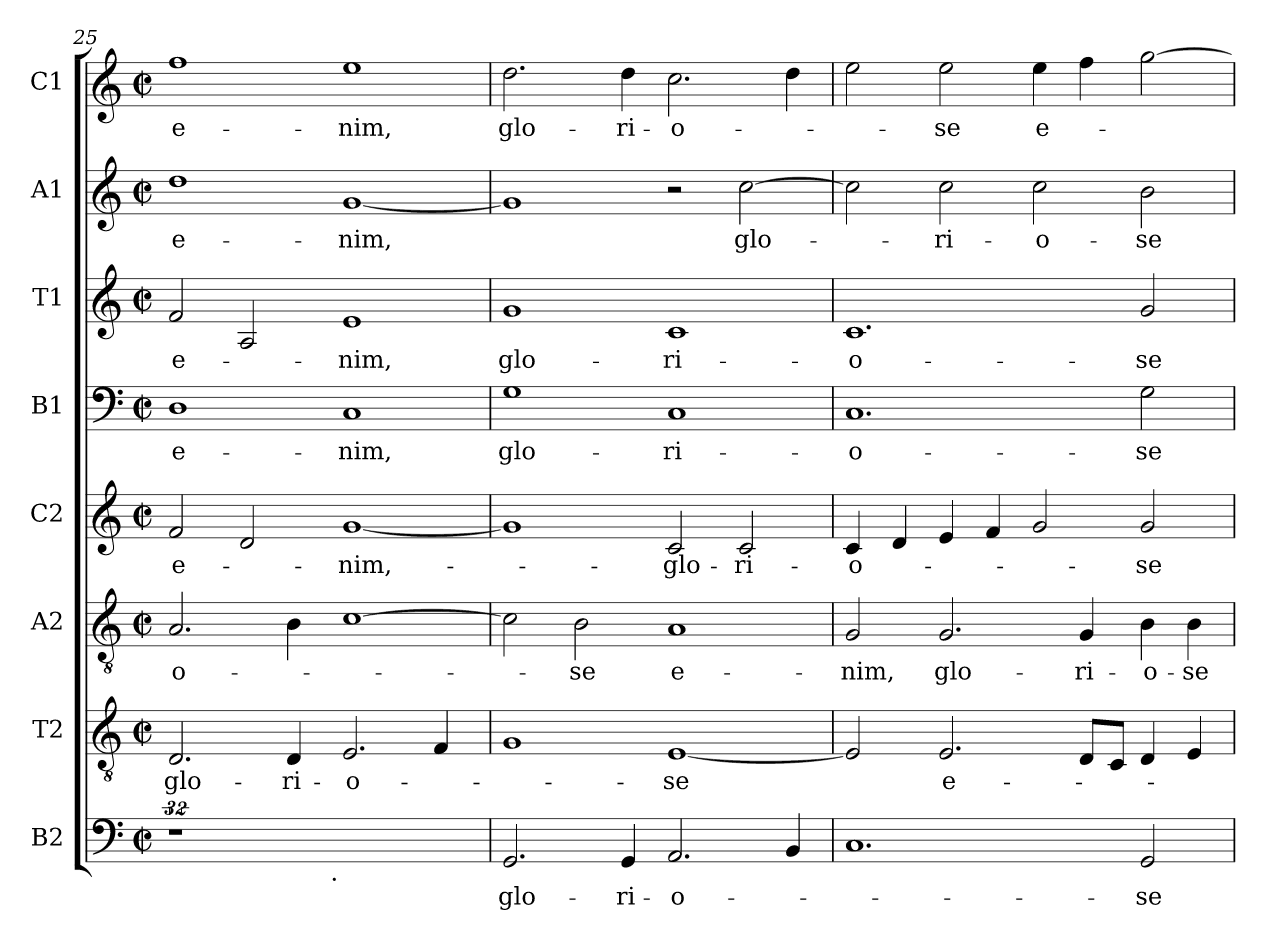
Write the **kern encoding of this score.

**kern	**text	**kern	**text	**kern	**text	**kern	**text	**kern	**text	**kern	**text	**kern	**text	**kern	**text
*part8	*part8	*part7	*part7	*part6	*part6	*part5	*part5	*part4	*part4	*part3	*part3	*part2	*part2	*part1	*part1
*staff8	*staff8	*staff7	*staff7	*staff6	*staff6	*staff5	*staff5	*staff4	*staff4	*staff3	*staff3	*staff2	*staff2	*staff1	*staff1
*I"B2	*	*I"T2	*	*I"A2	*	*I"C2	*	*I"B1	*	*I"T1	*	*I"A1	*	*I"C1	*
*I'B2	*	*I'T2	*	*I'A2	*	*I'C2	*	*I'B1	*	*I'T1	*	*I'A1	*	*I'C1	*
*clefF4	*	*clefGv2	*	*clefGv2	*	*clefG2	*	*clefF4	*	*clefG2	*	*clefG2	*	*clefG2	*
*k[]	*	*k[]	*	*k[]	*	*k[]	*	*k[]	*	*k[]	*	*k[]	*	*k[]	*
*C:	*	*C:	*	*C:	*	*C:	*	*C:	*	*C:	*	*C:	*	*C:	*
*M2/2	*	*M2/2	*	*M2/2	*	*M2/2	*	*M2/2	*	*M2/2	*	*M2/2	*	*M2/2	*
*met(c|)	*	*met(c|)	*	*met(c|)	*	*met(c|)	*	*met(c|)	*	*met(c|)	*	*met(c|)	*	*met(c|)	*
=25	=25	=25	=25	=25	=25	=25	=25	=25	=25	=25	=25	=25	=25	=25	=25
!	!	!	!LO:LY:b	!	!LO:LY:b	!	!LO:LY:b	!	!LO:LY:b	!	!LO:LY:b	!	!LO:LY:b	!	!LO:LY:b
32%31r	.	2.D/	glo-	2.A/	-o-	2f/	e-	1D	e-	2f/	e-	1dd	e-	1ff	e-
.	.	.	.	.	.	2d/	.	.	.	2A/	.	.	.	.	.
!	!	!	!LO:LY:b	!	!	!	!	!	!	!	!	!	!	!	!
.	.	4D/	-ri-	4B\	.	.	.	.	.	.	.	.	.	.	.
!LO:TX:b:t=.	!	!	!	!	!	!	!	!	!	!	!	!	!	!	!
1ryy	.	.	.	.	.	.	.	.	.	.	.	.	.	.	.
!	!	!	!LO:LY:b	!	!	!	!LO:LY:b	!	!LO:LY:b	!	!LO:LY:b	!	!LO:LY:b	!	!LO:LY:b
.	.	2.E/	-o-	[>1c	.	[<1g	-nim,-	1C	-nim,	1e	-nim,	[<1g	-nim,	1ee	-nim,
.	.	4F/	.	.	.	.	.	.	.	.	.	.	.	.	.
32ryy	.	.	.	.	.	.	.	.	.	.	.	.	.	.	.
=26	=26	=26	=26	=26	=26	=26	=26	=26	=26	=26	=26	=26	=26	=26	=26
!	!LO:LY:b	!	!	!	!	!	!	!	!LO:LY:b	!	!LO:LY:b	!	!	!	!LO:LY:b
2.GG/	glo-	1G	.	2c\]	.	1g]	.	1G	glo-	1g	glo-	1g]	.	2.dd\	glo-
!	!	!	!	!	!LO:LY:b	!	!	!	!	!	!	!	!	!	!
.	.	.	.	2B\	-se	.	.	.	.	.	.	.	.	.	.
!	!LO:LY:b	!	!	!	!	!	!	!	!	!	!	!	!	!	!LO:LY:b
4GG/	-ri-	.	.	.	.	.	.	.	.	.	.	.	.	4dd\	-ri-
!	!LO:LY:b	!	!LO:LY:b	!	!LO:LY:b	!	!LO:LY:b	!	!LO:LY:b	!	!LO:LY:b	!	!	!	!LO:LY:b
2.AA/	-o-	[<1E	-se	1A	e-	2c/	-glo-	1C	-ri-	1c	-ri-	2r	.	2.cc\	-o-
!	!	!	!	!	!	!	!LO:LY:b	!	!	!	!	!	!LO:LY:b	!	!
.	.	.	.	.	.	2c/	-ri-	.	.	.	.	[>2cc\	glo-	.	.
4BB/	.	.	.	.	.	.	.	.	.	.	.	.	.	4dd\	.
=27	=27	=27	=27	=27	=27	=27	=27	=27	=27	=27	=27	=27	=27	=27	=27
!	!	!	!	!	!LO:LY:b	!	!LO:LY:b	!	!LO:LY:b	!	!LO:LY:b	!	!	!	!
1.C	.	2E/]	.	2G/	-nim,	4c/	-o-	1.C	-o-	1.c	-o-	2cc\]	.	2ee\	.
.	.	.	.	.	.	4d/	.	.	.	.	.	.	.	.	.
!	!	!	!LO:LY:b	!	!LO:LY:b	!	!	!	!	!	!	!	!LO:LY:b	!	!LO:LY:b
.	.	2.E/	e-	2.G/	glo-	4e/	.	.	.	.	.	2cc\	-ri-	2ee\	-se
.	.	.	.	.	.	4f/	.	.	.	.	.	.	.	.	.
!	!	!	!	!	!	!	!	!	!	!	!	!	!LO:LY:b	!	!LO:LY:b
.	.	.	.	.	.	2g/	.	.	.	.	.	2cc\	-o-	4ee\	e-
!	!	!	!	!	!LO:LY:b	!	!	!	!	!	!	!	!	!	!
.	.	8D/L	.	4G/	-ri-	.	.	.	.	.	.	.	.	4ff\	.
.	.	8C/J	.	.	.	.	.	.	.	.	.	.	.	.	.
!	!LO:LY:b	!	!	!	!LO:LY:b	!	!LO:LY:b	!	!LO:LY:b	!	!LO:LY:b	!	!LO:LY:b	!	!
2GG/	-se	4D/	.	4B\	-o-	2g/	-se	2G\	-se	2g/	-se	2b\	-se	[>2gg\	.
!	!	!	!	!	!LO:LY:b	!	!	!	!	!	!	!	!	!	!
.	.	4E/	.	4B\	-se	.	.	.	.	.	.	.	.	.	.
=	=	=	=	=	=	=	=	=	=	=	=	=	=	=	=
*-	*-	*-	*-	*-	*-	*-	*-	*-	*-	*-	*-	*-	*-	*-	*-
